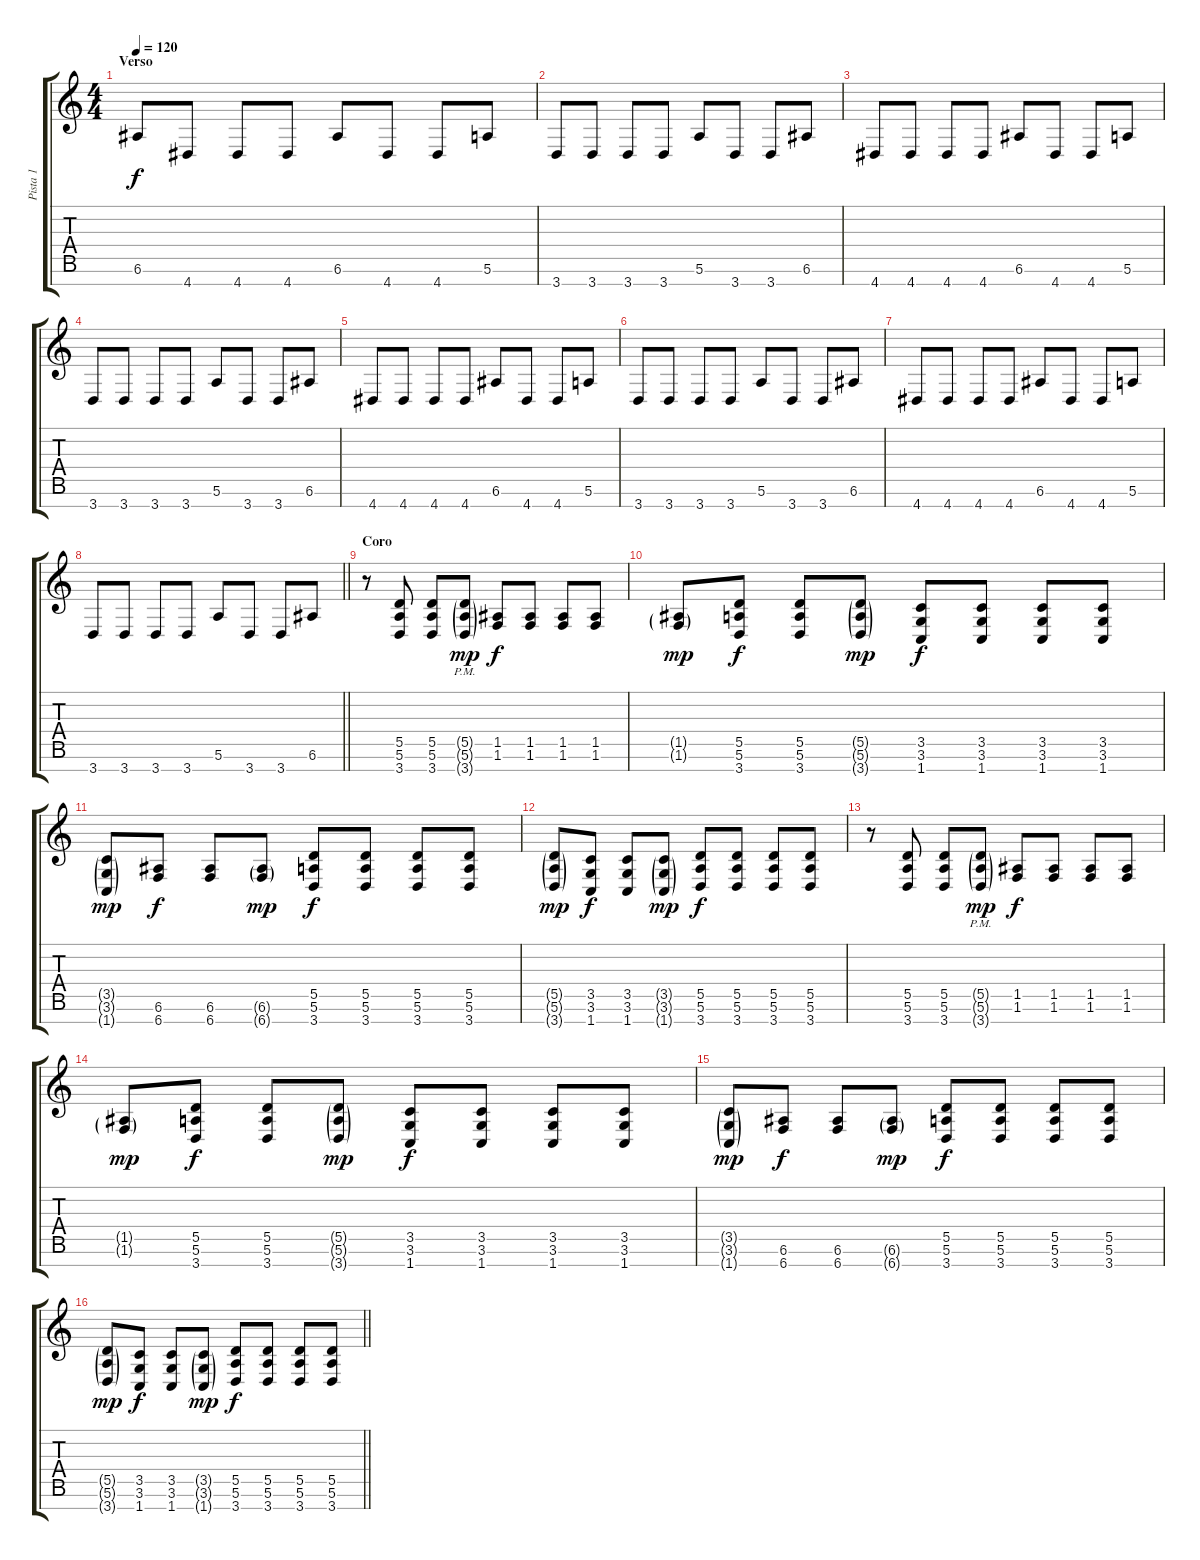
\track ("Pista 1" "Pista 1") {instrument distortionguitar}
\staff {score tabs}
\tuning (E4 B3 G3 D3 A2 E2 B1) {hide}
\ts (4 4)
\section ("" "Verso")
\tempo 120
\clef g2
\ks c
6.6.8{dy f} 4.7.8 4.7.8 4.7.8 6.6.8 4.7.8 4.7.8 5.6.8 |
3.7.8 3.7.8 3.7.8 3.7.8 5.6.8 3.7.8 3.7.8 6.6.8 |
4.7.8 4.7.8 4.7.8 4.7.8 6.6.8 4.7.8 4.7.8 5.6.8 |
3.7.8 3.7.8 3.7.8 3.7.8 5.6.8 3.7.8 3.7.8 6.6.8 |
4.7.8 4.7.8 4.7.8 4.7.8 6.6.8 4.7.8 4.7.8 5.6.8 |
3.7.8 3.7.8 3.7.8 3.7.8 5.6.8 3.7.8 3.7.8 6.6.8 |
4.7.8 4.7.8 4.7.8 4.7.8 6.6.8 4.7.8 4.7.8 5.6.8 |
\barLineRight lightlight
3.7.8 3.7.8 3.7.8 3.7.8 5.6.8 3.7.8 3.7.8 6.6.8 |
\section ("" "Coro")
r.8 (5.5 5.6 3.7).8 (5.5 5.6 3.7).8 (5.5{g pm} 5.6{g pm} 3.7{g pm}).8{dy mp} (1.5 1.6).8{dy f} (1.5 1.6).8 (1.5 1.6).8 (1.5 1.6).8 |
(1.5{g} 1.6{g}).8{dy mp} (5.5 5.6 3.7).8{dy f} (5.5 5.6 3.7).8 (5.5{g} 5.6{g} 3.7{g}).8{dy mp} (3.5 3.6 1.7).8{dy f} (3.5 3.6 1.7).8 (3.5 3.6 1.7).8 (3.5 3.6 1.7).8 |
(3.5{g} 3.6{g} 1.7{g}).8{dy mp} (6.6 6.7).8{dy f} (6.6 6.7).8 (6.6{g} 6.7{g}).8{dy mp} (5.5 5.6 3.7).8{dy f} (5.5 5.6 3.7).8 (5.5 5.6 3.7).8 (5.5 5.6 3.7).8 |
(5.5{g} 5.6{g} 3.7{g}).8{dy mp} (3.5 3.6 1.7).8{dy f} (3.5 3.6 1.7).8 (3.5{g} 3.6{g} 1.7{g}).8{dy mp} (5.5 5.6 3.7).8{dy f} (5.5 5.6 3.7).8 (5.5 5.6 3.7).8 (5.5 5.6 3.7).8 |
r.8 (5.5 5.6 3.7).8 (5.5 5.6 3.7).8 (5.5{g pm} 5.6{g pm} 3.7{g pm}).8{dy mp} (1.5 1.6).8{dy f} (1.5 1.6).8 (1.5 1.6).8 (1.5 1.6).8 |
(1.5{g} 1.6{g}).8{dy mp} (5.5 5.6 3.7).8{dy f} (5.5 5.6 3.7).8 (5.5{g} 5.6{g} 3.7{g}).8{dy mp} (3.5 3.6 1.7).8{dy f} (3.5 3.6 1.7).8 (3.5 3.6 1.7).8 (3.5 3.6 1.7).8 |
(3.5{g} 3.6{g} 1.7{g}).8{dy mp} (6.6 6.7).8{dy f} (6.6 6.7).8 (6.6{g} 6.7{g}).8{dy mp} (5.5 5.6 3.7).8{dy f} (5.5 5.6 3.7).8 (5.5 5.6 3.7).8 (5.5 5.6 3.7).8 |
\barLineRight lightlight
(5.5{g} 5.6{g} 3.7{g}).8{dy mp} (3.5 3.6 1.7).8{dy f} (3.5 3.6 1.7).8 (3.5{g} 3.6{g} 1.7{g}).8{dy mp} (5.5 5.6 3.7).8{dy f} (5.5 5.6 3.7).8 (5.5 5.6 3.7).8 (5.5 5.6 3.7).8
